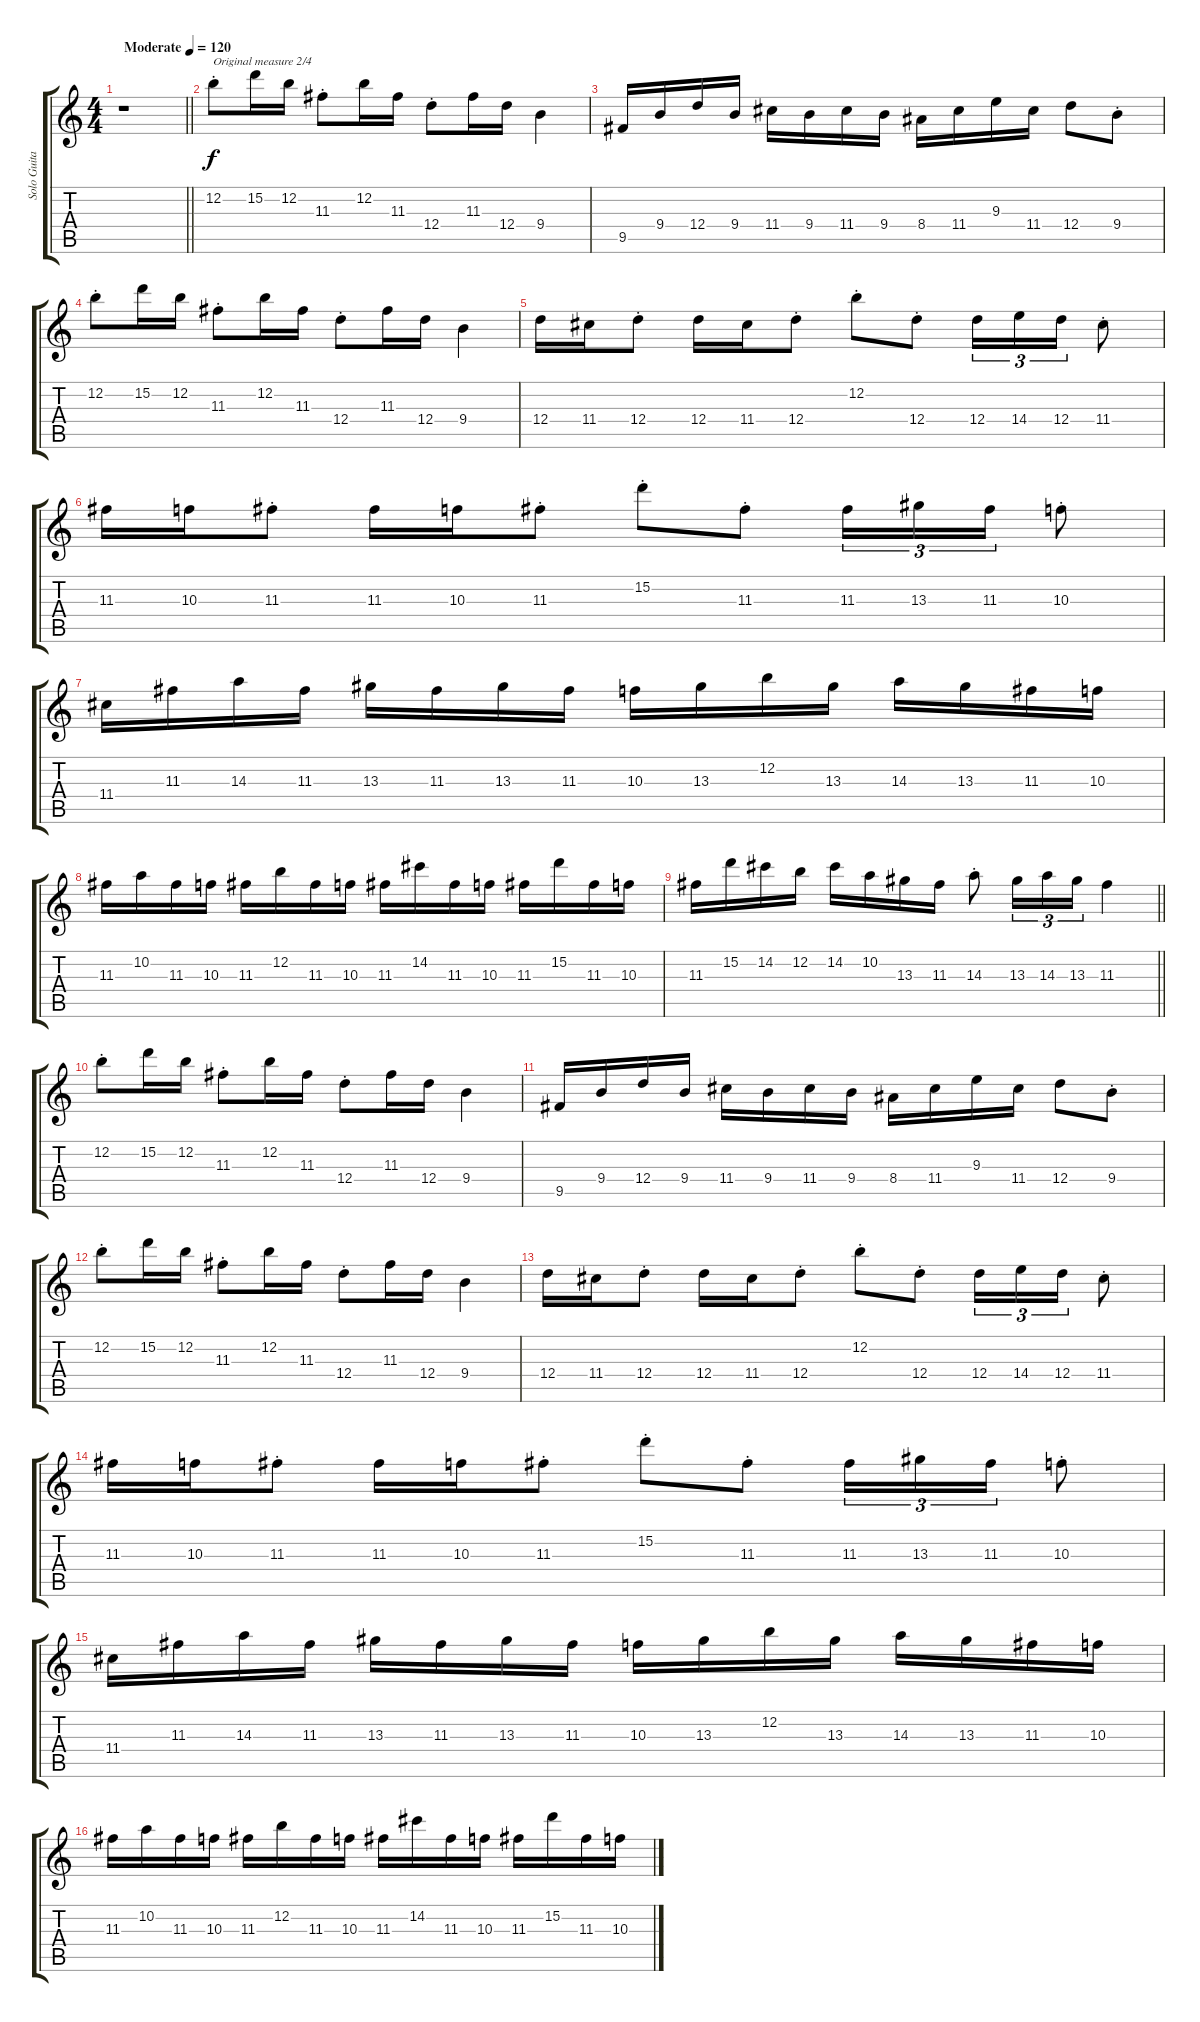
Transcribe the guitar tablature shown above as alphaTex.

\track ("Solo Guitar" "Solo Guita") {instrument overdrivenguitar}
\staff {score tabs}
\tuning (E4 B3 G3 D3 A2 E2) {hide}
\ts (4 4)
\tempo (120 "Moderate")
\clef g2
\barLineRight lightlight
\ks c
r.1{dy f instrument overdrivenguitar} |
12.2{st}.8{txt "Original measure 2/4"} 15.2.16 12.2.16 11.3{st}.8 12.2.16 11.3.16 12.4{st}.8 11.3.16 12.4.16 9.4.4 |
9.5.16 9.4.16 12.4.16 9.4.16 11.4.16 9.4.16 11.4.16 9.4.16 8.4.16 11.4.16 9.3.16 11.4.16 12.4.8 9.4{st}.8 |
12.2{st}.8 15.2.16 12.2.16 11.3{st}.8 12.2.16 11.3.16 12.4{st}.8 11.3.16 12.4.16 9.4.4 |
12.4.16 11.4.16 12.4{st}.8 12.4.16 11.4.16 12.4{st}.8 12.2{st}.8 12.4{st}.8 12.4.16{tu (3 2)} 14.4.16{tu (3 2)} 12.4.16{tu (3 2)} 11.4{st}.8 |
11.3.16 10.3.16 11.3{st}.8 11.3.16 10.3.16 11.3{st}.8 15.2{st}.8 11.3{st}.8 11.3.16{tu (3 2)} 13.3.16{tu (3 2)} 11.3.16{tu (3 2)} 10.3{st}.8 |
11.4.16 11.3.16 14.3.16 11.3.16 13.3.16 11.3.16 13.3.16 11.3.16 10.3.16 13.3.16 12.2.16 13.3.16 14.3.16 13.3.16 11.3.16 10.3.16 |
11.3.16 10.2.16 11.3.16 10.3.16 11.3.16 12.2.16 11.3.16 10.3.16 11.3.16 14.2.16 11.3.16 10.3.16 11.3.16 15.2.16 11.3.16 10.3.16 |
\barLineRight lightlight
11.3.16 15.2.16 14.2.16 12.2.16 14.2.16 10.2.16 13.3.16 11.3.16 14.3{st}.8 13.3.16{tu (3 2)} 14.3.16{tu (3 2)} 13.3.16{tu (3 2)} 11.3.4 |
12.2{st}.8 15.2.16 12.2.16 11.3{st}.8 12.2.16 11.3.16 12.4{st}.8 11.3.16 12.4.16 9.4.4 |
9.5.16 9.4.16 12.4.16 9.4.16 11.4.16 9.4.16 11.4.16 9.4.16 8.4.16 11.4.16 9.3.16 11.4.16 12.4.8 9.4{st}.8 |
12.2{st}.8 15.2.16 12.2.16 11.3{st}.8 12.2.16 11.3.16 12.4{st}.8 11.3.16 12.4.16 9.4.4 |
12.4.16 11.4.16 12.4{st}.8 12.4.16 11.4.16 12.4{st}.8 12.2{st}.8 12.4{st}.8 12.4.16{tu (3 2)} 14.4.16{tu (3 2)} 12.4.16{tu (3 2)} 11.4{st}.8 |
11.3.16 10.3.16 11.3{st}.8 11.3.16 10.3.16 11.3{st}.8 15.2{st}.8 11.3{st}.8 11.3.16{tu (3 2)} 13.3.16{tu (3 2)} 11.3.16{tu (3 2)} 10.3{st}.8 |
11.4.16 11.3.16 14.3.16 11.3.16 13.3.16 11.3.16 13.3.16 11.3.16 10.3.16 13.3.16 12.2.16 13.3.16 14.3.16 13.3.16 11.3.16 10.3.16 |
11.3.16 10.2.16 11.3.16 10.3.16 11.3.16 12.2.16 11.3.16 10.3.16 11.3.16 14.2.16 11.3.16 10.3.16 11.3.16 15.2.16 11.3.16 10.3.16
